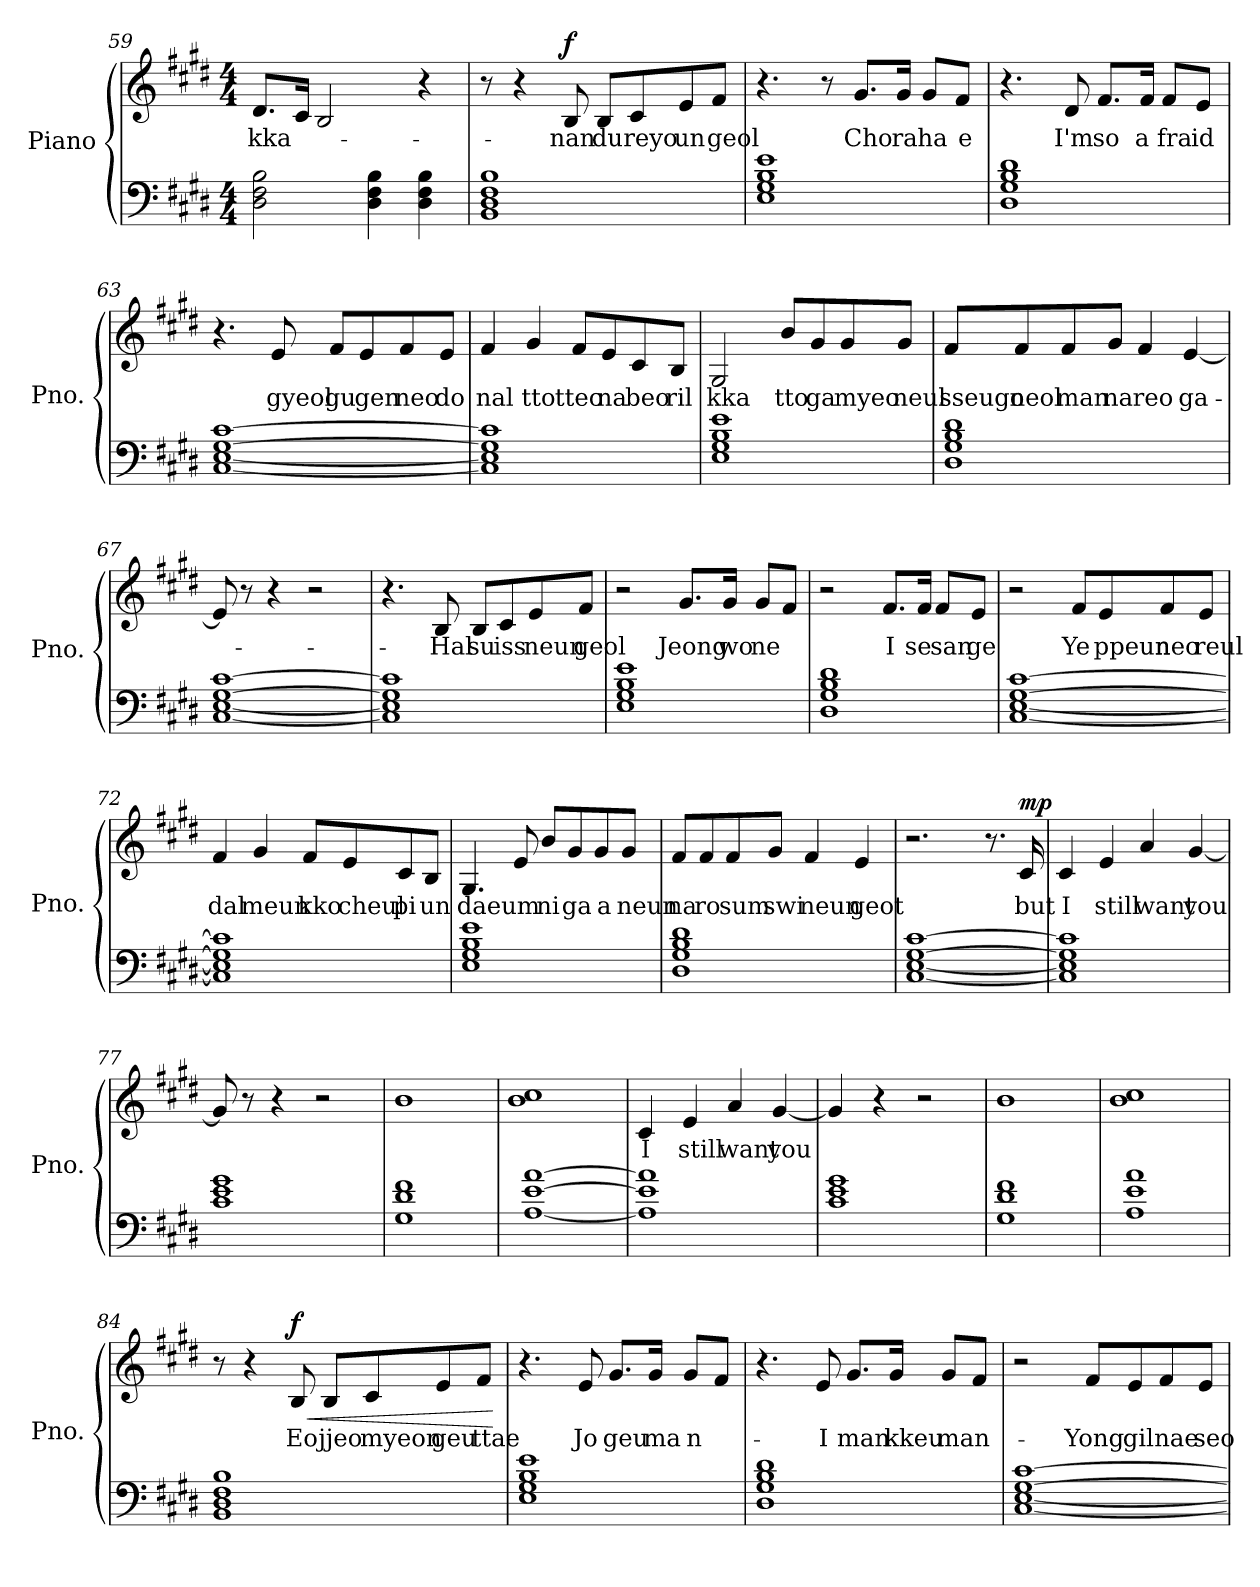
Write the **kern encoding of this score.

**kern	**kern	**text	**dynam
*part1	*part1	*part1	*part1
*staff2	*staff1	*staff1	*staff1/2
*I"Piano	*	*	*
*I'Pno.	*	*	*
*clefF4	*clefG2	*	*
*k[f#c#g#d#]	*k[f#c#g#d#]	*	*
*M4/4	*M4/4	*	*
=59	=59	=59	=59
!	!	!LO:LY:b	!
2D#\ 2F#\ 2B\	8.d#/L	kka-	.
.	16c#/Jk	.	.
.	2B/	.	.
4D#\ 4F#\ 4B\	.	.	.
4D#\ 4F#\ 4B\	4r	.	.
!!LO:LB:g=z
=60	=60	=60	=60
1BB 1D# 1F# 1B	8r	.	.
.	4r	.	.
!	!	!LO:LY:b	!LO:DY:a
.	8B/	nan	f
!	!	!LO:LY:b	!
.	8B/L	du	.
!	!	!LO:LY:b	!
.	8c#/	reyo	.
!	!	!LO:LY:b	!
.	8e/	un	.
!	!	!LO:LY:b	!
.	8f#/J	geol	.
=61	=61	=61	=61
1E 1G# 1B 1e	4.r	.	.
.	8r	.	.
!	!	!LO:LY:b	!
.	8.g#/L	Cho	.
!	!	!LO:LY:b	!
.	16g#/Jk	ra	.
!	!	!LO:LY:b	!
.	8g#/L	ha	.
!	!	!LO:LY:b	!
.	8f#/J	e	.
=62	=62	=62	=62
1D# 1G# 1B 1d#	4.r	.	.
!	!	!LO:LY:b	!
.	8d#/	I'm	.
!	!	!LO:LY:b	!
.	8.f#/L	so	.
!	!	!LO:LY:b	!
.	16f#/Jk	a	.
!	!	!LO:LY:b	!
.	8f#/L	fra	.
!	!	!LO:LY:b	!
.	8e/J	id	.
=63	=63	=63	=63
[1C# [1E [1G# [1c#	4.r	.	.
!	!	!LO:LY:b	!
.	8e/	gyeol	.
!	!	!LO:LY:b	!
.	8f#/L	gu	.
!	!	!LO:LY:b	!
.	8e/	gen	.
!	!	!LO:LY:b	!
.	8f#/	neo	.
!	!	!LO:LY:b	!
.	8e/J	do	.
!!LO:LB:g=z
=64	=64	=64	=64
!	!	!LO:LY:b	!
1C#] 1E] 1G#] 1c#]	4f#/	nal	.
!	!	!LO:LY:b	!
.	4g#/	tto	.
!	!	!LO:LY:b	!
.	8f#/L	tteo	.
!	!	!LO:LY:b	!
.	8e/	na	.
!	!	!LO:LY:b	!
.	8c#/	beo	.
!	!	!LO:LY:b	!
.	8B/J	ril	.
=65	=65	=65	=65
!	!	!LO:LY:b	!
1E 1G# 1B 1e	2G#/	kka	.
!	!	!LO:LY:b	!
.	8b/L	tto	.
!	!	!LO:LY:b	!
.	8g#/	ga	.
!	!	!LO:LY:b	!
.	8g#/	myeo	.
!	!	!LO:LY:b	!
.	8g#/J	neul	.
=66	=66	=66	=66
!	!	!LO:LY:b	!
1D# 1G# 1B 1d#	8f#/L	sseugo	.
!	!	!LO:LY:b	!
.	8f#/	neol	.
!	!	!LO:LY:b	!
.	8f#/	man	.
!	!	!LO:LY:b	!
.	8g#/J	na	.
!	!	!LO:LY:b	!
.	4f#/	reo	.
!	!	!LO:LY:b	!
.	[4e/	ga-	.
=67	=67	=67	=67
[1C# [1E [1G# [1c#	8e/]	.	.
.	8r	.	.
.	4r	.	.
.	2r	.	.
!!LO:PB:g=z
=68	=68	=68	=68
1C#] 1E] 1G#] 1c#]	4.r	.	.
!	!	!LO:LY:b	!
.	8B/	Hal	.
!	!	!LO:LY:b	!
.	8B/L	su	.
!	!	!LO:LY:b	!
.	8c#/	iss	.
!	!	!LO:LY:b	!
.	8e/	neun	.
!	!	!LO:LY:b	!
.	8f#/J	geol	.
=69	=69	=69	=69
1E 1G# 1B 1e	2r	.	.
!	!	!LO:LY:b	!
.	8.g#/L	Jeong	.
!	!	!LO:LY:b	!
.	16g#/Jk	wo	.
!	!	!LO:LY:b	!
.	8g#/L	ne	.
.	8f#/J	.	.
=70	=70	=70	=70
1D# 1G# 1B 1d#	2r	.	.
!	!	!LO:LY:b	!
.	8.f#/L	I	.
!	!	!LO:LY:b	!
.	16f#/Jk	se	.
!	!	!LO:LY:b	!
.	8f#/L	san	.
!	!	!LO:LY:b	!
.	8e/J	ge	.
=71	=71	=71	=71
[1C# [1E [1G# [1c#	2r	.	.
!	!	!LO:LY:b	!
.	8f#/L	Ye	.
!	!	!LO:LY:b	!
.	8e/	ppeun	.
!	!	!LO:LY:b	!
.	8f#/	neo	.
!	!	!LO:LY:b	!
.	8e/J	reul	.
!!LO:LB:g=z
=72	=72	=72	=72
!	!	!LO:LY:b	!
1C#] 1E] 1G#] 1c#]	4f#/	dal	.
!	!	!LO:LY:b	!
.	4g#/	meun	.
!	!	!LO:LY:b	!
.	8f#/L	kko	.
!	!	!LO:LY:b	!
.	8e/	cheul	.
!	!	!LO:LY:b	!
.	8c#/	pi	.
!	!	!LO:LY:b	!
.	8B/J	un	.
=73	=73	=73	=73
!	!	!LO:LY:b	!
1E 1G# 1B 1e	4.G#/	daeum	.
.	8e/	.	.
!	!	!LO:LY:b	!
.	8b/L	ni	.
!	!	!LO:LY:b	!
.	8g#/	ga	.
!	!	!LO:LY:b	!
.	8g#/	a	.
!	!	!LO:LY:b	!
.	8g#/J	neun	.
=74	=74	=74	=74
!	!	!LO:LY:b	!
1D# 1G# 1B 1d#	8f#/L	na	.
!	!	!LO:LY:b	!
.	8f#/	ro	.
!	!	!LO:LY:b	!
.	8f#/	sum	.
!	!	!LO:LY:b	!
.	8g#/J	swi	.
!	!	!LO:LY:b	!
.	4f#/	neun	.
!	!	!LO:LY:b	!
.	4e/	geot	.
=75	=75	=75	=75
[1C# [1E [1G# [1c#	2.r	.	.
.	8.r	.	.
!	!	!LO:LY:b	!LO:DY:a
.	16c#/	but	mp
!!LO:LB:g=z
=76	=76	=76	=76
!	!	!LO:LY:b	!
1C#] 1E] 1G#] 1c#]	4c#/	I	.
!	!	!LO:LY:b	!
.	4e/	still	.
!	!	!LO:LY:b	!
.	4a/	want	.
!	!	!LO:LY:b	!
.	[4g#/	you	.
=77	=77	=77	=77
1c# 1e 1g#	8g#/]	.	.
.	8r	.	.
.	4r	.	.
.	2r	.	.
=78	=78	=78	=78
1G# 1d# 1f#	1b	.	.
=79	=79	=79	=79
[1A [1e [1a	1b 1cc#	.	.
=80	=80	=80	=80
!	!	!LO:LY:b	!
1A] 1e] 1a]	4c#/	I	.
!	!	!LO:LY:b	!
.	4e/	still	.
!	!	!LO:LY:b	!
.	4a/	want	.
!	!	!LO:LY:b	!
.	[4g#/	you	.
=81	=81	=81	=81
1c# 1e 1g#	4g#/]	.	.
.	4r	.	.
.	2r	.	.
=82	=82	=82	=82
1G# 1d# 1f#	1b	.	.
=83	=83	=83	=83
1A 1e 1a	1b 1cc#	.	.
!!LO:LB:g=z
=84	=84	=84	=84
1BB 1D# 1F# 1B	8r	.	.
.	4r	.	.
!	!	!LO:LY:b	!LO:HP:b
!	!	!	!LO:DY:n=1:a
.	8B/	Eo	< f
!	!	!LO:LY:b	!
.	8B/L	jjeo	.
!	!	!LO:LY:b	!
.	8c#/	myeon	.
!	!	!LO:LY:b	!
.	8e/	geu	.
!	!	!LO:LY:b	!
.	8f#/J	ttae	.
.	.	.	[
=85	=85	=85	=85
1E 1G# 1B 1e	4.r	.	.
!	!	!LO:LY:b	!
.	8e/	Jo	.
!	!	!LO:LY:b	!
.	8.g#/L	geu	.
!	!	!LO:LY:b	!
.	16g#/Jk	ma	.
!	!	!LO:LY:b	!
.	8g#/L	n-	.
.	8f#/J	.	.
=86	=86	=86	=86
1D# 1G# 1B 1d#	4.r	.	.
!	!	!LO:LY:b	!
.	8e/	I	.
!	!	!LO:LY:b	!
.	8.g#/L	man	.
!	!	!LO:LY:b	!
.	16g#/Jk	kkeu	.
!	!	!LO:LY:b	!
.	8g#/L	man-	.
.	8f#/J	.	.
=87	=87	=87	=87
[1C# [1E [1G# [1c#	2r	.	.
!	!	!LO:LY:b	!
.	8f#/L	Yong	.
!	!	!LO:LY:b	!
.	8e/	gil	.
!	!	!LO:LY:b	!
.	8f#/	nae	.
!	!	!LO:LY:b	!
.	8e/J	seo	.
=	=	=	=
*-	*-	*-	*-
